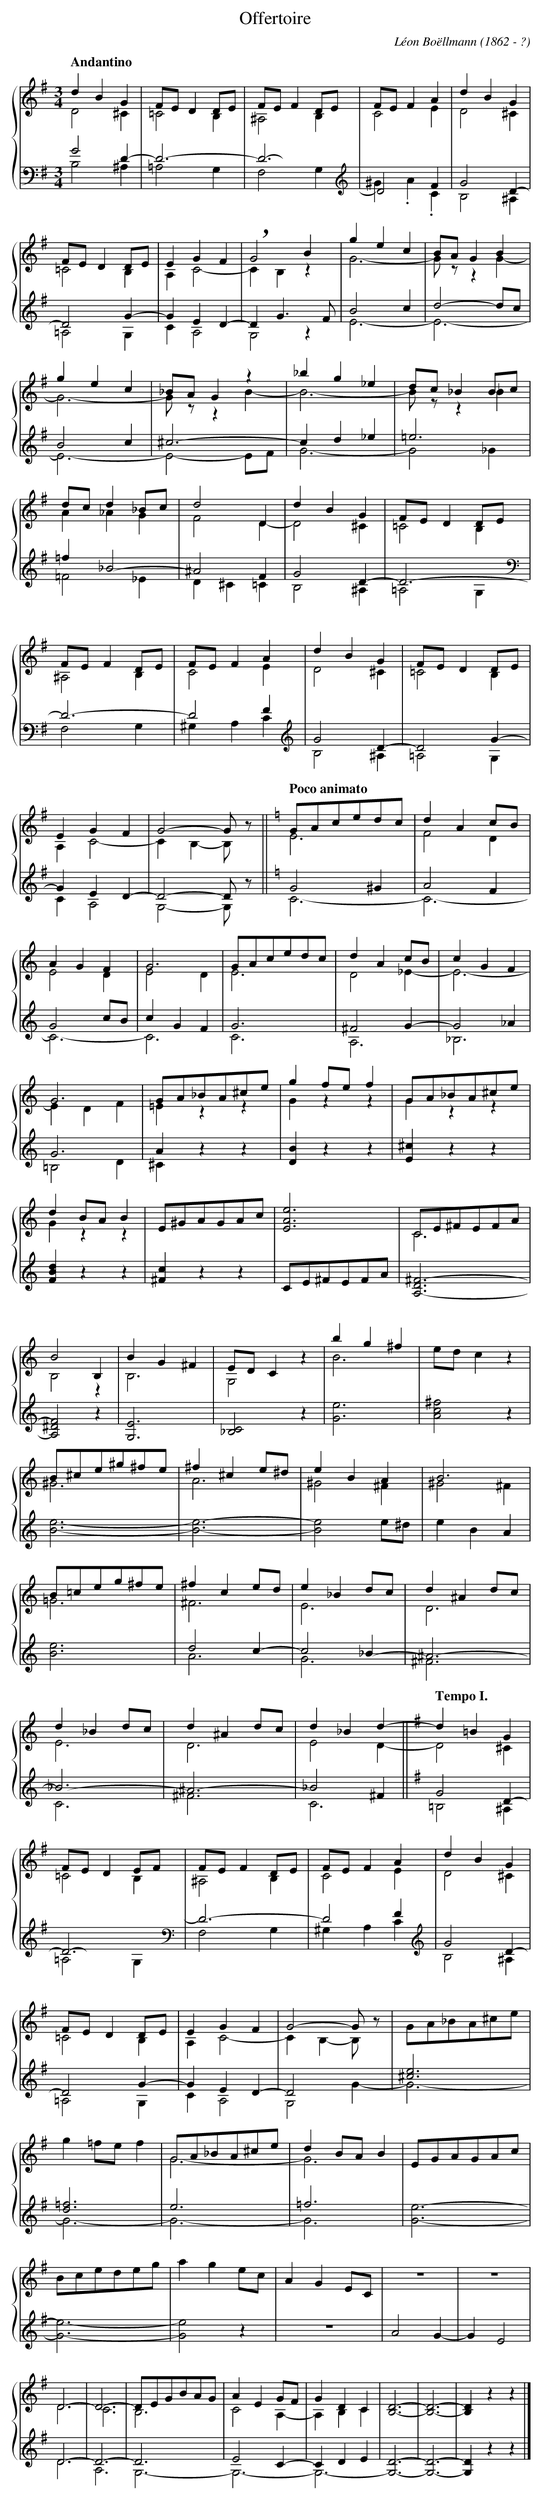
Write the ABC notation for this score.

X:1
T:Offertoire
C:Léon Boëllmann (1862 - ?)
M:3/4
L:1/4
Q:"Andantino"
%%staves {(1 2)(3 4)}
K:G
V:1
Q:1/4=80
dBG|F/E/DD/E/|F/E/FD/E/|F/E/FA|
V:2
D2^C|=C2B,|^A,2B,|C2E|
V:3 shift=cC
G2D-|D3-|D3-|D2F|
V:4 shift=cC
B,2^A,|=A,2G,|F,2G,|^G.A.C|
V:1
dBG|F/E/DD/E/|EGF|!breath!G2B|gec|
V:2
D2^C|=C2B,|A,C2-|CB,z|G3-|
V:3
G2D-|D2G-|GED-|DG>F|B2c|
V:4
B,2^A,|=A,2G,|CA,2|G,2z|E3-|
V:1
B/A/!tie(!GB|gec|_B/A/Gz|_bg_e|d/c/_BB/c/|
V:2
G/z/z!tie)!G-|G3-|G/z/zB-|B3-|B/z/z_B|
V:3
d2-d/c/|B2c|^c3-|cd_e|=e3|
V:4
E3-|E3-|E2-E/F/|G3-|G2_G|
V:1
d/c/d_B/c/|d2D|dBG|F/E/DD/E/|F/E/FD/E/|
V:2
A_AG|F2D-|D2^C|=C2B,|^A,2B,|
V:3
=f_B2-|^A2F|G2D-|D3-|D3-|
V:4
=F2_E|D^C=C|B,2^A,|=A,2G,|F,2G,|
V:1
F/E/FA|dBG|F/E/DD/E/|EGF|G2-G/z/||[K:C]
V:2
C2E|D2^C|=C2B,|A,C2-|CB,-B,/z/||[K:C]
V:3
D2F|G2D-|D2G-|GED-|D2-D/z/||[K:C]
V:4
^G,A,C|B,2^A,|=A,2G,|CA,2|G,2-G,/z/||[K:C]
V:1
Q:"Poco animato"
Q:1/4=90
G/A/c/e/d/c/|dAc/B/|AGF|G3|
V:2
E3|F2D|E2D|E2D|
V:3
G2^G|A2F|G2c/B/|cGF|
V:4
C3-|C3-|C3-|C3|
V:1
G/A/c/e/d/c/|dAc/B/|cGF|G3|G/A/_B/A/^c/e/|
V:2
E3|D2_E-|E3-|EDF|=Ezz|
V:3
G3|^F2G-|G2_A|G3|Azz|
V:4
C3|A,3|_B,3|=B,2D|^Czz|
V:1
gf/e/f|G/A/_B/A/^c/e/|dB/A/B|E/^G/A/G/A/c/|
V:2
Gzz|Gzz|Gzz|x3|
V:3
X4|
V:4
[DB]zz|[E^c]zz|[FBd]zz|[^Fc]zz|
V:1
[EAe]3|C/E/^F/E/F/A/|B2!tie2(!B,|BG^F|E/D/Cz|
V:2
X|C3|B,2z|!tie2)!B,3|G,2z|
V:3
X5|
V:4
C/E/^F/E/F/A/|[A,-D^F-]3|[A,^DF]2z|[G,E]3|[_B,C]2z|
V:1
bg^f|e/d/cz|B/^c/e/^g/^f/e/|^f^ce/^d/|eBA|
V:2
B3|X|^G3|A3|^G2^F|
V:3
X5|
V:4
[Ge]3|[Ac^f]2z|[Be]3-|[Be]3-|[Be]2e/^d/|
V:1
B3|B/=c/e/g/^f/e/|^fce/d/|e_Bd/c/|d^Ad/c/|
V:2
^G2^F|=G3|^F3|E3|D3|
V:3
X2|d2c-|c2_B-|^A3-|
V:4
eBA|[Be]3|A3|G3|^F3|
V:1
d_Bd/c/|d^Ad/c/|d_Bd-||[K:G]\
Q:"Tempo I."
Q:1/4=80
d=BG|F/E/DE/F/|
V:2
E3|D3|E2D-||[K:G]D2^C|=C2B,|
V:3
_B3-|^A3-|_B2^F||[K:G]G2D-|D3-|
V:4
C3^F3|C3||[K:G]=B,2^A,|=A,2G,|
V:1
F/E/FD/E/|F/E/FA|dBG|F/E/DD/E/|EGF|
V:2
^A,2B,|C2E|D2^C|=C2B,|A,C2-|
V:3
D3-|D2F|G2D-|D2G-|GED-|
V:4
F,2G,|^G,A,C|B,2^A,|=A,2G,|CA,2|
V:1
G2-G/z/|G/A/_B/A/^c/e/|g=f/e/f|G/A/_B/A/^c/e/|
V:2
CB,-B,/z/|X2|G3-|
V:3
D2x|[^ce]3|[d=f]3|e3|
V:4
G,2G-|G3-|G3-|G3-|
V:1
dB/A/B|E/G/A/G/A/c/|B/c/e/d/e/g/|age/c/|
V:2
G3|X3|
V:3
=f3|X3|
V:4
G3|[Ge]3-|[Ge]3-|[Ge]2z|
V:1
AGE/C/|z3|z3|D3-|D3-|D/E/G/B/A/G/|
V:2
X3|D3|C3|B,3|
V:3
z3|A2G-|GE2|D3-|D3-|D3|
V:4
X3|D3|A,3|G,3-|
V:1
AEG/F/|GDC|[B,D]3-|[B,D]3-|[B,D]zz|]
V:2
C2A,-|A,B,C|X3|]
V:3
E2C-|CDE|X3|]
V:4
G,3-|G,3-|[G,D]3-|[G,D]3-|[G,D]zz|]
